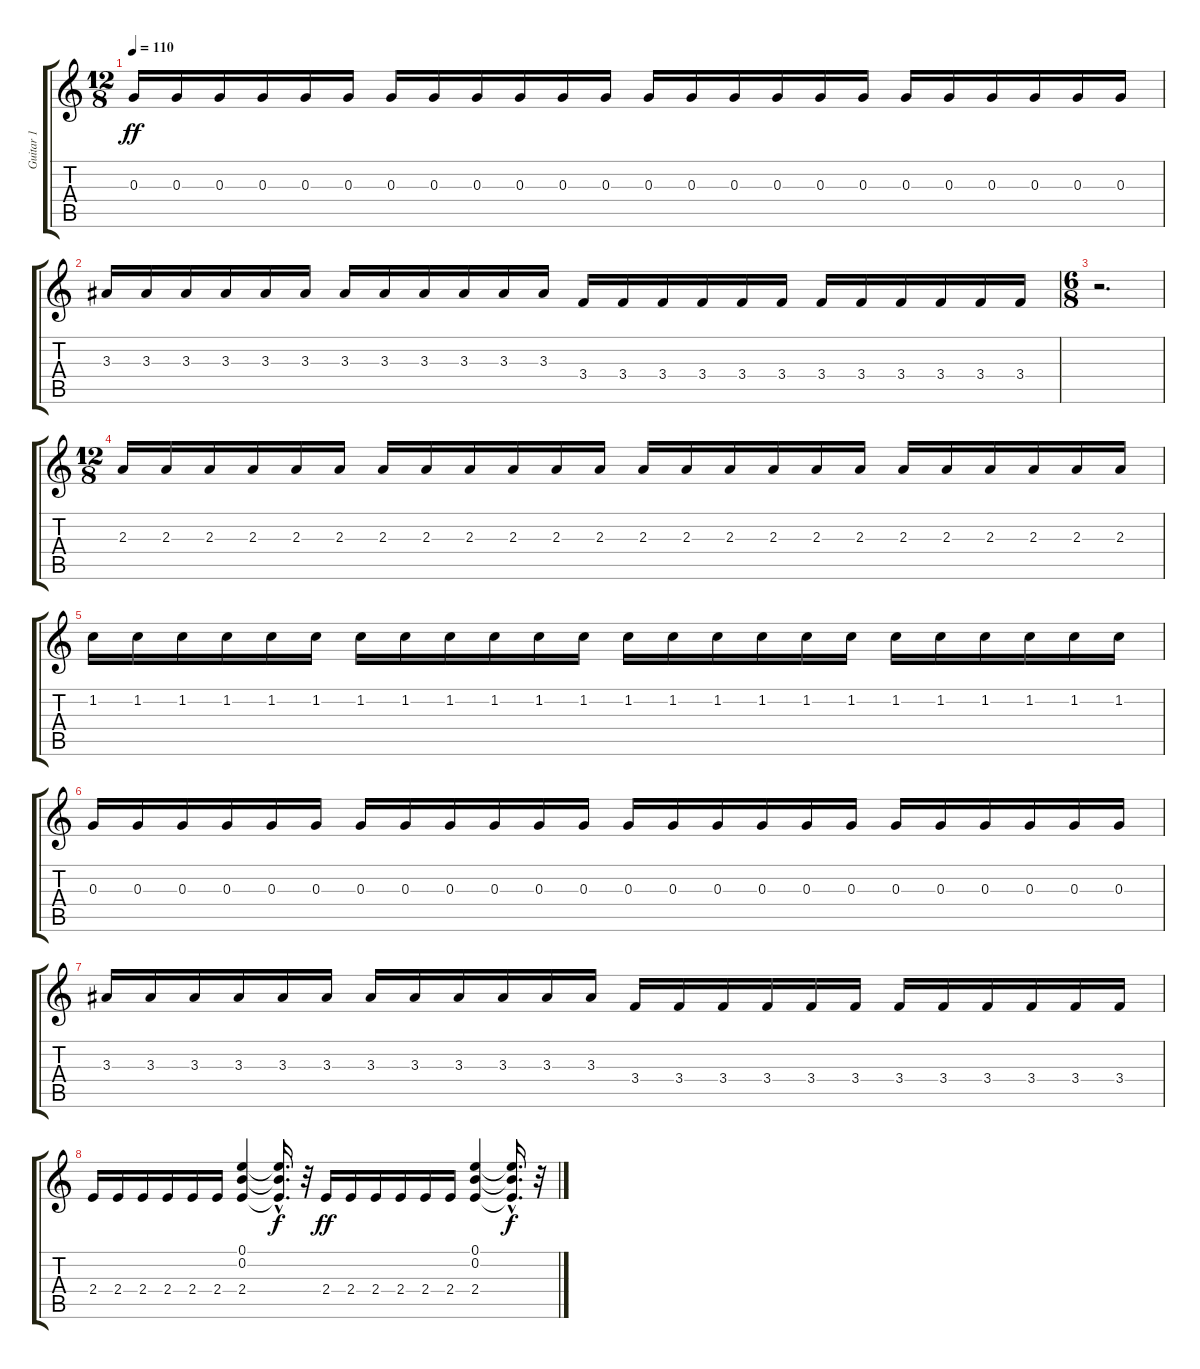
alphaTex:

\track ("Guitar 1" "Guitar 1") {instrument distortionguitar}
\staff {score tabs}
\tuning (E4 B3 G3 D3 A2 E2) {hide}
\ts (12 8)
\tempo 110
\clef g2
\ks c
0.3.16{dy ff} 0.3.16 0.3.16 0.3.16 0.3.16 0.3.16 0.3.16 0.3.16 0.3.16 0.3.16 0.3.16 0.3.16 0.3.16 0.3.16 0.3.16 0.3.16 0.3.16 0.3.16 0.3.16 0.3.16 0.3.16 0.3.16 0.3.16 0.3.16 |
3.3.16 3.3.16 3.3.16 3.3.16 3.3.16 3.3.16 3.3.16 3.3.16 3.3.16 3.3.16 3.3.16 3.3.16 3.4.16 3.4.16 3.4.16 3.4.16 3.4.16 3.4.16 3.4.16 3.4.16 3.4.16 3.4.16 3.4.16 3.4.16 |
\ts (6 8)
r.2{d} |
\ts (12 8)
2.3.16 2.3.16 2.3.16 2.3.16 2.3.16 2.3.16 2.3.16 2.3.16 2.3.16 2.3.16 2.3.16 2.3.16 2.3.16 2.3.16 2.3.16 2.3.16 2.3.16 2.3.16 2.3.16 2.3.16 2.3.16 2.3.16 2.3.16 2.3.16 |
1.2.16 1.2.16 1.2.16 1.2.16 1.2.16 1.2.16 1.2.16 1.2.16 1.2.16 1.2.16 1.2.16 1.2.16 1.2.16 1.2.16 1.2.16 1.2.16 1.2.16 1.2.16 1.2.16 1.2.16 1.2.16 1.2.16 1.2.16 1.2.16 |
0.3.16 0.3.16 0.3.16 0.3.16 0.3.16 0.3.16 0.3.16 0.3.16 0.3.16 0.3.16 0.3.16 0.3.16 0.3.16 0.3.16 0.3.16 0.3.16 0.3.16 0.3.16 0.3.16 0.3.16 0.3.16 0.3.16 0.3.16 0.3.16 |
3.3.16 3.3.16 3.3.16 3.3.16 3.3.16 3.3.16 3.3.16 3.3.16 3.3.16 3.3.16 3.3.16 3.3.16 3.4.16 3.4.16 3.4.16 3.4.16 3.4.16 3.4.16 3.4.16 3.4.16 3.4.16 3.4.16 3.4.16 3.4.16 |
2.4.16 2.4.16 2.4.16 2.4.16 2.4.16 2.4.16 (0.1 0.2 2.4).4 (0.1{hac t} 0.2{hac t} 2.4{hac t}).16{d dy f} r.32 2.4.16{dy ff} 2.4.16 2.4.16 2.4.16 2.4.16 2.4.16 (0.1 0.2 2.4).4 (0.1{hac t} 0.2{hac t} 2.4{hac t}).16{d dy f} r.32
